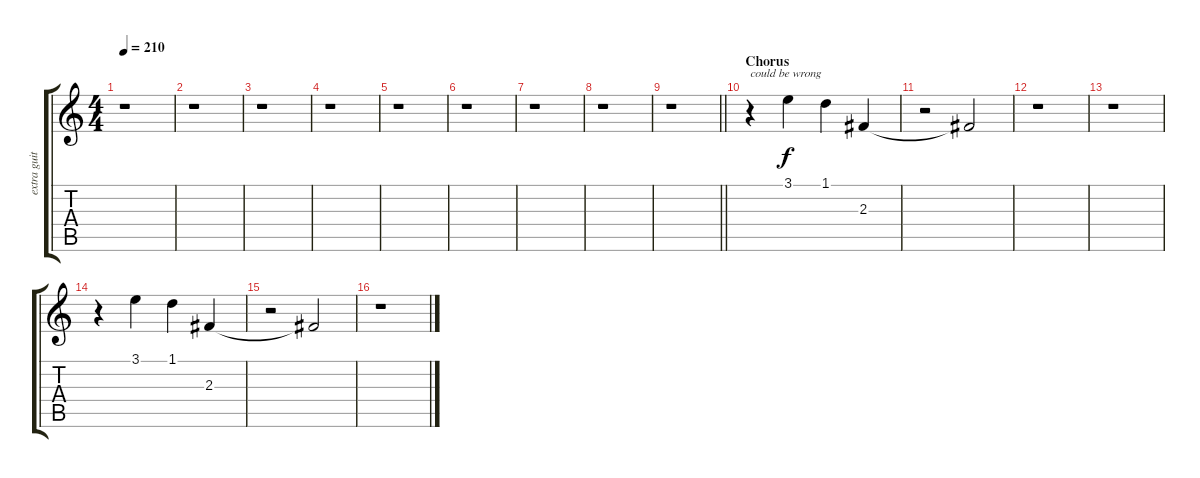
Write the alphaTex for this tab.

\track ("extra guitar" "extra guit") {solo instrument overdrivenguitar}
\staff {score tabs}
\tuning (Db4 Ab3 E3 B2 Gb2 B1) {hide}
\ts (4 4)
\tempo 210
\clef g2
\ks c
r.1{dy f} |
r.1 |
r.1 |
r.1 |
r.1 |
r.1 |
r.1 |
r.1 |
\barLineRight lightlight
r.1 |
\section ("" "Chorus")
r.4{txt "could be wrong" volume 9} 3.1.4 1.1.4 2.3.4 |
r.2 2.3{t}.2{volume 0} |
r.1 |
r.1 |
r.4{volume 9} 3.1.4 1.1.4 2.3.4 |
r.2 2.3{t}.2{volume 0} |
r.1
